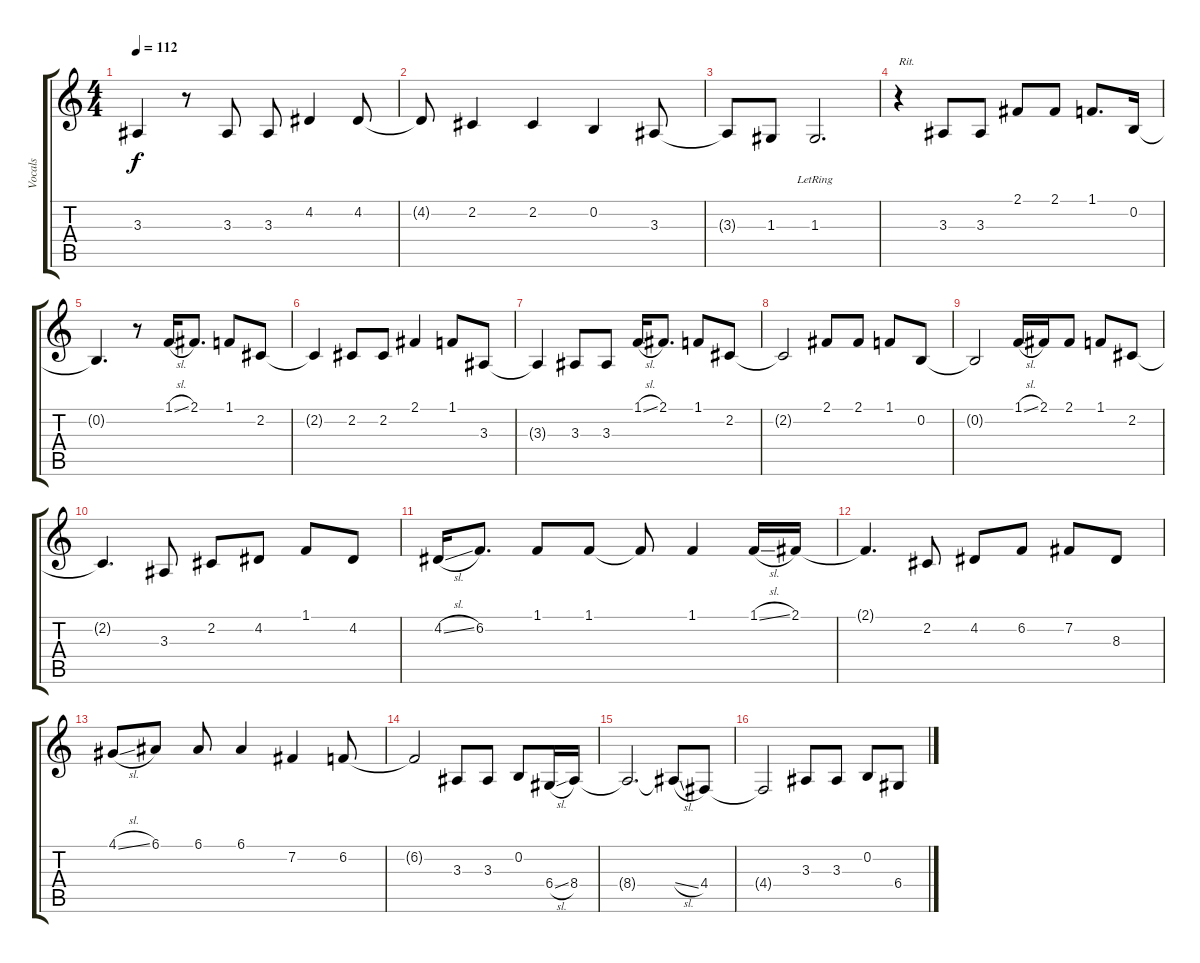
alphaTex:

\track ("Vocals" "Vocals") {instrument violin}
\staff {score tabs}
\tuning (E4 B3 G3 D3 A2 E2) {hide}
\ts (4 4)
\tempo 112
\clef g2
\ks c
3.3{t}.4{dy f} r.8 3.3.8 3.3.8 4.2.4 4.2.8 |
4.2{t}.8 2.2.4 2.2.4 0.2.4 3.3.8 |
3.3{t}.8 1.3.8 1.3{lr}.2{d} |
r.4{txt "Rit."} 3.3.8 3.3.8 2.1.8 2.1.8 1.1.8{d} 0.2.16 |
0.2{t}.4{d} r.8 1.1{sl}.16 2.1.8{d} 1.1.8 2.2.8 |
2.2{t}.4 2.2.8 2.2.8 2.1.4 1.1.8 3.3.8 |
3.3{t}.4 3.3.8 3.3.8 1.1{sl}.16 2.1.8{d} 1.1.8 2.2.8 |
2.2{t}.2 2.1.8 2.1.8 1.1.8 0.2.8 |
0.2{t}.2 1.1{sl}.16 2.1.16 2.1.8 1.1.8 2.2.8 |
2.2{t}.4{d} 3.3.8 2.2.8 4.2.8 1.1.8 4.2.8 |
4.2{sl}.16 6.2.8{d} 1.1.8 1.1.8 1.1{t}.8 1.1.4 1.1{sl}.16 2.1.16 |
2.1{t}.4{d} 2.2.8 4.2.8 6.2.8 7.2.8 8.3.8 |
4.1{sl}.8 6.1.8 6.1.8 6.1.4 7.2.4 6.2.8 |
6.2{t}.2 3.3.8 3.3.8 0.2.8 6.4{sl}.16 8.4.16 |
8.4{t}.2{d} 8.4{sl t}.8 4.4.8 |
4.4{t}.2 3.3.8 3.3.8 0.2.8 6.4{sl}.8
